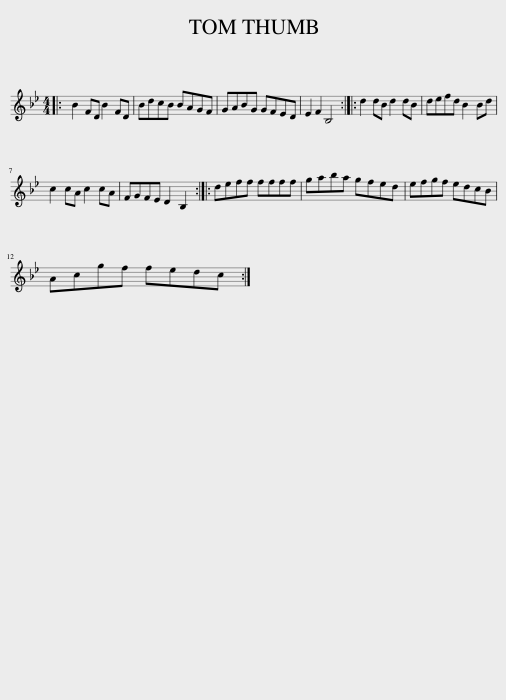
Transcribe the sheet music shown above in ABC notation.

X:1
L:1/8
M:4/4
I:linebreak $
K:Bb
V:1 treble
V:1
|: B2 FD B2 FD | BdcB BAGF | GABG GFED | E2 F2 B,4 :: d2 dB d2 dB | %5
 defd B2 Bd |$ c2 cA c2 cA | FGFE D2 B,2 :: deff ffff | gaba gfed | %10
 efgf edcB |$ Acgf fedc :| %12
